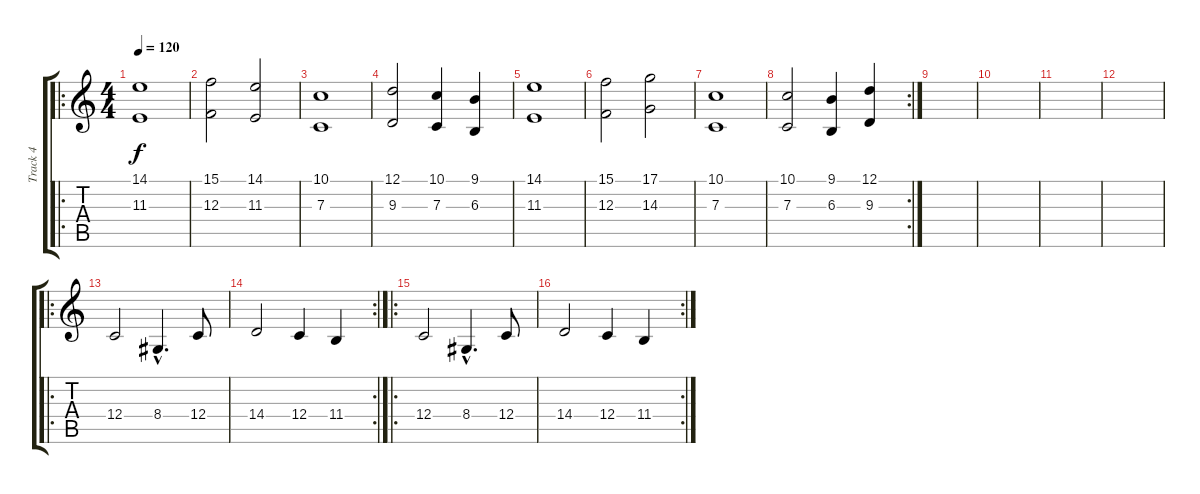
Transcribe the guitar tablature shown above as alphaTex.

\track ("Track 4" "Track 4") {instrument lead6voice}
\staff {score tabs}
\tuning (D4 A3 F3 C3 G2 C2) {hide}
\ro
\ts (4 4)
\tempo 120
\clef g2
\ks c
(14.1 11.3).1{dy f instrument lead6voice} |
(15.1 12.3).2 (14.1 11.3).2 |
(10.1 7.3).1 |
(12.1 9.3).2 (10.1 7.3).4 (9.1 6.3).4 |
(14.1 11.3).1 |
(15.1 12.3).2 (17.1 14.3).2 |
(10.1 7.3).1 |
\rc 2
(10.1 7.3).2 (9.1 6.3).4 (12.1 9.3).4 |
|
|
|
|
\ro
12.4.2 8.4{hac}.4{d} 12.4.8 |
\rc 2
14.4.2 12.4.4 11.4.4 |
\ro
12.4.2 8.4{hac}.4{d} 12.4.8 |
\rc 2
14.4.2 12.4.4 11.4.4
